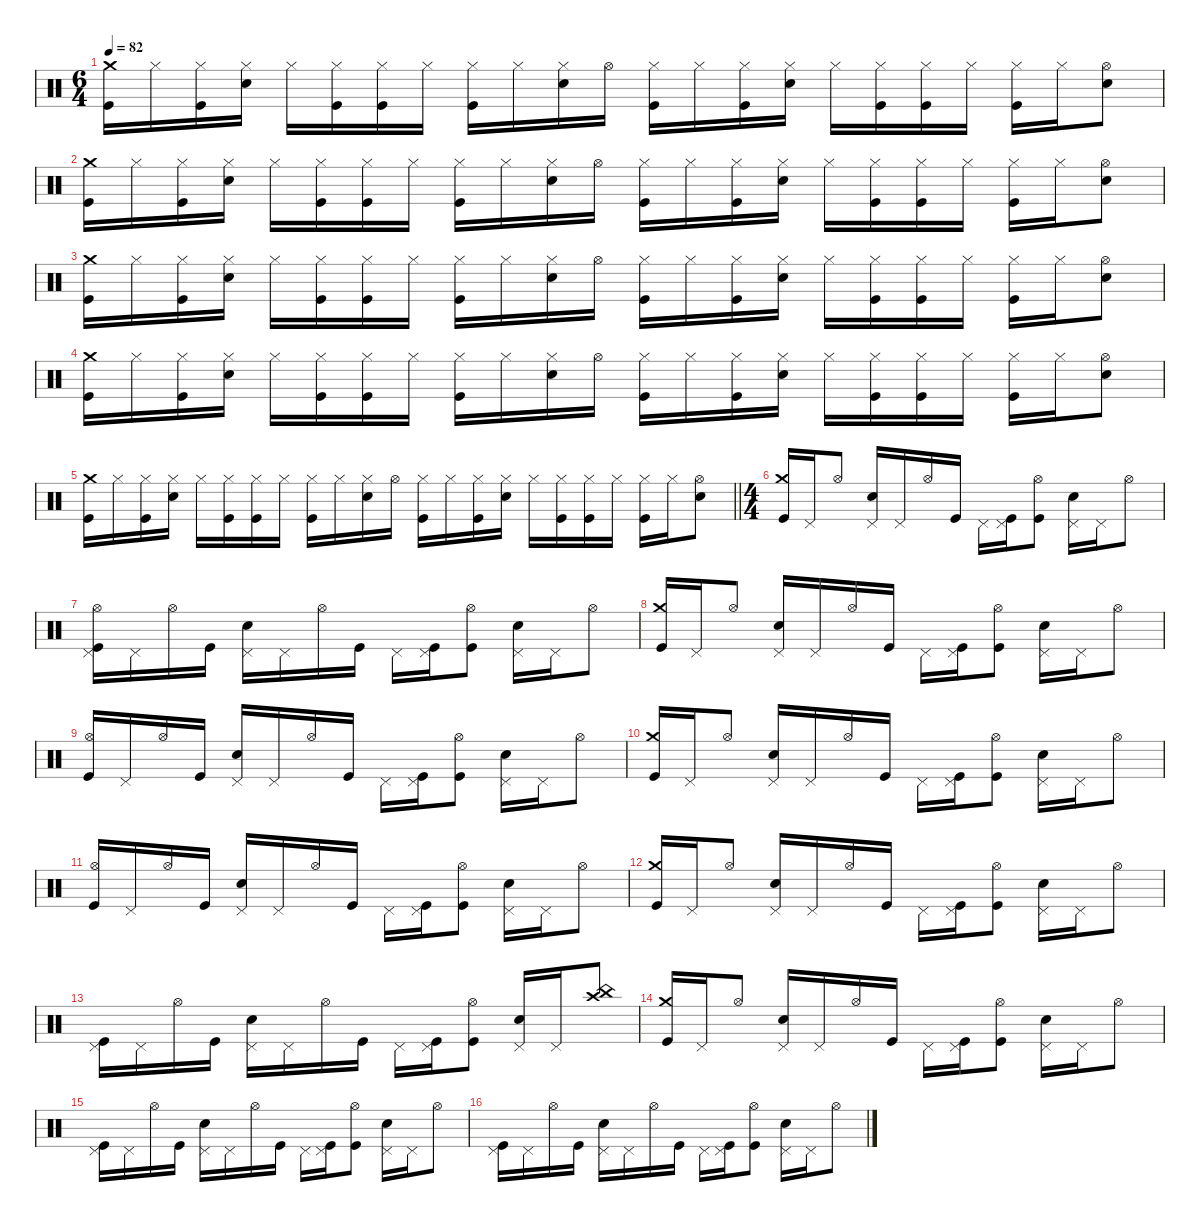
\defaultSystemsLayout 4
\hideDynamics
\bracketExtendMode nobrackets
\singleTrackTrackNamePolicy hidden
\multiTrackTrackNamePolicy hidden
\firstSystemTrackNameMode fullname
\firstSystemTrackNameOrientation horizontal
\otherSystemsTrackNameOrientation horizontal
\track ("Drums" "drm.") {instrument percussion}
\staff {score}
\articulation defaults
\ts (6 4)
\tempo 82
\clef neutral
\ks c
("Crash medium (hit)" "Kick (hit)").16{dy f beam Down} "Hi-Hat (closed)".16{beam Down} ("Hi-Hat (closed)" "Kick (hit)").16{beam Down} ("Hi-Hat (closed)" "Snare (hit) 2").16{beam Down} "Hi-Hat (closed)".16{beam Down} ("Hi-Hat (closed)" "Kick (hit)").16{beam Down} ("Hi-Hat (closed)" "Kick (hit)").16{beam Down} "Hi-Hat (closed)".16{beam Down} ("Hi-Hat (closed)" "Kick (hit)").16{beam Down} "Hi-Hat (closed)".16{beam Down} ("Hi-Hat (closed)" "Snare (hit) 2").16{beam Down} "Hi-Hat (open)".16{beam Down} ("Hi-Hat (closed)" "Kick (hit)").16{beam Down} "Hi-Hat (closed)".16{beam Down} ("Hi-Hat (closed)" "Kick (hit)").16{beam Down} ("Hi-Hat (closed)" "Snare (hit) 2").16{beam Down} "Hi-Hat (closed)".16{beam Down} ("Hi-Hat (closed)" "Kick (hit)").16{beam Down} ("Hi-Hat (closed)" "Kick (hit)").16{beam Down} "Hi-Hat (closed)".16{beam Down} ("Hi-Hat (closed)" "Kick (hit)").16{dy mf beam Down} "Hi-Hat (closed)".16{dy f beam Down} ("Hi-Hat (open)" "Snare (hit) 2").8{beam Down} |
("Crash medium (hit)" "Kick (hit)").16{beam Down} "Hi-Hat (closed)".16{beam Down} ("Hi-Hat (closed)" "Kick (hit)").16{beam Down} ("Hi-Hat (closed)" "Snare (hit) 2").16{beam Down} "Hi-Hat (closed)".16{beam Down} ("Hi-Hat (closed)" "Kick (hit)").16{beam Down} ("Hi-Hat (closed)" "Kick (hit)").16{beam Down} "Hi-Hat (closed)".16{beam Down} ("Hi-Hat (closed)" "Kick (hit)").16{beam Down} "Hi-Hat (closed)".16{beam Down} ("Hi-Hat (closed)" "Snare (hit) 2").16{beam Down} "Hi-Hat (open)".16{beam Down} ("Hi-Hat (closed)" "Kick (hit)").16{beam Down} "Hi-Hat (closed)".16{beam Down} ("Hi-Hat (closed)" "Kick (hit)").16{beam Down} ("Hi-Hat (closed)" "Snare (hit) 2").16{beam Down} "Hi-Hat (closed)".16{beam Down} ("Hi-Hat (closed)" "Kick (hit)").16{beam Down} ("Hi-Hat (closed)" "Kick (hit)").16{beam Down} "Hi-Hat (closed)".16{beam Down} ("Hi-Hat (closed)" "Kick (hit)").16{dy mf beam Down} "Hi-Hat (closed)".16{dy f beam Down} ("Hi-Hat (open)" "Snare (hit) 2").8{beam Down} |
("Crash medium (hit)" "Kick (hit)").16{beam Down} "Hi-Hat (closed)".16{beam Down} ("Hi-Hat (closed)" "Kick (hit)").16{beam Down} ("Hi-Hat (closed)" "Snare (hit) 2").16{beam Down} "Hi-Hat (closed)".16{beam Down} ("Hi-Hat (closed)" "Kick (hit)").16{beam Down} ("Hi-Hat (closed)" "Kick (hit)").16{beam Down} "Hi-Hat (closed)".16{beam Down} ("Hi-Hat (closed)" "Kick (hit)").16{beam Down} "Hi-Hat (closed)".16{beam Down} ("Hi-Hat (closed)" "Snare (hit) 2").16{beam Down} "Hi-Hat (open)".16{beam Down} ("Hi-Hat (closed)" "Kick (hit)").16{beam Down} "Hi-Hat (closed)".16{beam Down} ("Hi-Hat (closed)" "Kick (hit)").16{beam Down} ("Hi-Hat (closed)" "Snare (hit) 2").16{beam Down} "Hi-Hat (closed)".16{beam Down} ("Hi-Hat (closed)" "Kick (hit)").16{beam Down} ("Hi-Hat (closed)" "Kick (hit)").16{beam Down} "Hi-Hat (closed)".16{beam Down} ("Hi-Hat (closed)" "Kick (hit)").16{dy mf beam Down} "Hi-Hat (closed)".16{dy f beam Down} ("Hi-Hat (open)" "Snare (hit) 2").8{beam Down} |
("Crash medium (hit)" "Kick (hit)").16{beam Down} "Hi-Hat (closed)".16{beam Down} ("Hi-Hat (closed)" "Kick (hit)").16{beam Down} ("Hi-Hat (closed)" "Snare (hit) 2").16{beam Down} "Hi-Hat (closed)".16{beam Down} ("Hi-Hat (closed)" "Kick (hit)").16{beam Down} ("Hi-Hat (closed)" "Kick (hit)").16{beam Down} "Hi-Hat (closed)".16{beam Down} ("Hi-Hat (closed)" "Kick (hit)").16{beam Down} "Hi-Hat (closed)".16{beam Down} ("Hi-Hat (closed)" "Snare (hit) 2").16{beam Down} "Hi-Hat (open)".16{beam Down} ("Hi-Hat (closed)" "Kick (hit)").16{beam Down} "Hi-Hat (closed)".16{beam Down} ("Hi-Hat (closed)" "Kick (hit)").16{beam Down} ("Hi-Hat (closed)" "Snare (hit) 2").16{beam Down} "Hi-Hat (closed)".16{beam Down} ("Hi-Hat (closed)" "Kick (hit)").16{beam Down} ("Hi-Hat (closed)" "Kick (hit)").16{beam Down} "Hi-Hat (closed)".16{beam Down} ("Hi-Hat (closed)" "Kick (hit)").16{dy mf beam Down} "Hi-Hat (closed)".16{dy f beam Down} ("Hi-Hat (open)" "Snare (hit) 2").8{beam Down} |
\barLineRight lightlight
("Crash medium (hit)" "Kick (hit)").16{beam Down} "Hi-Hat (closed)".16{beam Down} ("Hi-Hat (closed)" "Kick (hit)").16{beam Down} ("Hi-Hat (closed)" "Snare (hit) 2").16{beam Down} "Hi-Hat (closed)".16{beam Down} ("Hi-Hat (closed)" "Kick (hit)").16{beam Down} ("Hi-Hat (closed)" "Kick (hit)").16{beam Down} "Hi-Hat (closed)".16{beam Down} ("Hi-Hat (closed)" "Kick (hit)").16{beam Down} "Hi-Hat (closed)".16{beam Down} ("Hi-Hat (closed)" "Snare (hit) 2").16{beam Down} "Hi-Hat (open)".16{beam Down} ("Hi-Hat (closed)" "Kick (hit)").16{beam Down} "Hi-Hat (closed)".16{beam Down} ("Hi-Hat (closed)" "Kick (hit)").16{beam Down} ("Hi-Hat (closed)" "Snare (hit) 2").16{beam Down} "Hi-Hat (closed)".16{beam Down} ("Hi-Hat (closed)" "Kick (hit)").16{beam Down} ("Hi-Hat (closed)" "Kick (hit)").16{beam Down} "Hi-Hat (closed)".16{beam Down} ("Hi-Hat (closed)" "Kick (hit)").16{dy mf beam Down} "Hi-Hat (closed)".16{dy f beam Down} ("Hi-Hat (open)" "Snare (hit) 2").8{beam Down} |
\ts (4 4)
\beaming (8 2 2 2 2)
("Crash medium (hit)" "Kick (hit)").16{dy mp beam Up} "Pedal Hi-Hat (hit)".16{dy f beam Up} "Hi-Hat (open)".8{beam Up} ("Pedal Hi-Hat (hit)" "Snare (hit) 2").16{beam Up} "Pedal Hi-Hat (hit)".16{beam Up} "Hi-Hat (open)".16{beam Up} "Kick (hit)".16{beam Up} "Pedal Hi-Hat (hit)".16{beam Down} ("Pedal Hi-Hat (hit)" "Kick (hit)").16{beam Down} ("Hi-Hat (open)" "Kick (hit)").8{beam Down} ("Pedal Hi-Hat (hit)" "Snare (hit) 2").16{beam Down} "Pedal Hi-Hat (hit)".16{beam Down} "Hi-Hat (open)".8{beam Down} |
("Hi-Hat (open)" "Pedal Hi-Hat (hit)" "Kick (hit)").16{beam Down} "Pedal Hi-Hat (hit)".16{beam Down} "Hi-Hat (open)".16{beam Down} "Kick (hit)".16{beam Down} ("Pedal Hi-Hat (hit)" "Snare (hit) 2").16{beam Down} "Pedal Hi-Hat (hit)".16{beam Down} "Hi-Hat (open)".16{beam Down} "Kick (hit)".16{beam Down} "Pedal Hi-Hat (hit)".16{beam Down} ("Pedal Hi-Hat (hit)" "Kick (hit)").16{beam Down} ("Hi-Hat (open)" "Kick (hit)").8{beam Down} ("Pedal Hi-Hat (hit)" "Snare (hit) 2").16{beam Down} "Pedal Hi-Hat (hit)".16{beam Down} "Hi-Hat (open)".8{beam Down} |
("Crash medium (hit)" "Kick (hit)").16{dy mp beam Up} "Pedal Hi-Hat (hit)".16{dy f beam Up} "Hi-Hat (open)".8{beam Up} ("Pedal Hi-Hat (hit)" "Snare (hit) 2").16{beam Up} "Pedal Hi-Hat (hit)".16{beam Up} "Hi-Hat (open)".16{beam Up} "Kick (hit)".16{beam Up} "Pedal Hi-Hat (hit)".16{beam Down} ("Pedal Hi-Hat (hit)" "Kick (hit)").16{beam Down} ("Hi-Hat (open)" "Kick (hit)").8{beam Down} ("Pedal Hi-Hat (hit)" "Snare (hit) 2").16{beam Down} "Pedal Hi-Hat (hit)".16{beam Down} "Hi-Hat (open)".8{beam Down} |
("Hi-Hat (open)" "Kick (hit)").16{beam Up} "Pedal Hi-Hat (hit)".16{beam Up} "Hi-Hat (open)".16{beam Up} "Kick (hit)".16{beam Up} ("Pedal Hi-Hat (hit)" "Snare (hit) 2").16{beam Up} "Pedal Hi-Hat (hit)".16{beam Up} "Hi-Hat (open)".16{beam Up} "Kick (hit)".16{beam Up} "Pedal Hi-Hat (hit)".16{beam Down} ("Pedal Hi-Hat (hit)" "Kick (hit)").16{beam Down} ("Hi-Hat (open)" "Kick (hit)").8{beam Down} ("Pedal Hi-Hat (hit)" "Snare (hit) 2").16{beam Down} "Pedal Hi-Hat (hit)".16{beam Down} "Hi-Hat (open)".8{beam Down} |
("Crash medium (hit)" "Kick (hit)").16{dy mp beam Up} "Pedal Hi-Hat (hit)".16{dy f beam Up} "Hi-Hat (open)".8{beam Up} ("Pedal Hi-Hat (hit)" "Snare (hit) 2").16{beam Up} "Pedal Hi-Hat (hit)".16{beam Up} "Hi-Hat (open)".16{beam Up} "Kick (hit)".16{beam Up} "Pedal Hi-Hat (hit)".16{beam Down} ("Pedal Hi-Hat (hit)" "Kick (hit)").16{beam Down} ("Hi-Hat (open)" "Kick (hit)").8{beam Down} ("Pedal Hi-Hat (hit)" "Snare (hit) 2").16{beam Down} "Pedal Hi-Hat (hit)".16{beam Down} "Hi-Hat (open)".8{beam Down} |
("Hi-Hat (open)" "Kick (hit)").16{beam Up} "Pedal Hi-Hat (hit)".16{beam Up} "Hi-Hat (open)".16{beam Up} "Kick (hit)".16{beam Up} ("Pedal Hi-Hat (hit)" "Snare (hit) 2").16{beam Up} "Pedal Hi-Hat (hit)".16{beam Up} "Hi-Hat (open)".16{beam Up} "Kick (hit)".16{beam Up} "Pedal Hi-Hat (hit)".16{beam Down} ("Pedal Hi-Hat (hit)" "Kick (hit)").16{beam Down} ("Hi-Hat (open)" "Kick (hit)").8{beam Down} ("Pedal Hi-Hat (hit)" "Snare (hit) 2").16{beam Down} "Pedal Hi-Hat (hit)".16{beam Down} "Hi-Hat (open)".8{beam Down} |
("Crash medium (hit)" "Kick (hit)").16{dy mp beam Up} "Pedal Hi-Hat (hit)".16{dy f beam Up} "Hi-Hat (open)".8{beam Up} ("Pedal Hi-Hat (hit)" "Snare (hit) 2").16{beam Up} "Pedal Hi-Hat (hit)".16{beam Up} "Hi-Hat (open)".16{beam Up} "Kick (hit)".16{beam Up} "Pedal Hi-Hat (hit)".16{beam Down} ("Pedal Hi-Hat (hit)" "Kick (hit)").16{beam Down} ("Hi-Hat (open)" "Kick (hit)").8{beam Down} ("Pedal Hi-Hat (hit)" "Snare (hit) 2").16{beam Down} "Pedal Hi-Hat (hit)".16{beam Down} "Hi-Hat (open)".8{beam Down} |
("Pedal Hi-Hat (hit)" "Kick (hit)").16{beam Down} "Pedal Hi-Hat (hit)".16{beam Down} "Hi-Hat (open)".16{beam Down} "Kick (hit)".16{beam Down} ("Pedal Hi-Hat (hit)" "Snare (hit) 2").16{beam Down} "Pedal Hi-Hat (hit)".16{beam Down} "Hi-Hat (open)".16{beam Down} "Kick (hit)".16{beam Down} "Pedal Hi-Hat (hit)".16{beam Down} ("Pedal Hi-Hat (hit)" "Kick (hit)").16{beam Down} ("Hi-Hat (open)" "Kick (hit)").8{beam Down} ("Pedal Hi-Hat (hit)" "Snare (hit) 2").16{beam Up} "Pedal Hi-Hat (hit)".16{beam Up} ("China (hit)" "Crash high (hit)").8{beam Up} |
("Crash medium (hit)" "Kick (hit)").16{dy mp beam Up} "Pedal Hi-Hat (hit)".16{dy f beam Up} "Hi-Hat (open)".8{beam Up} ("Pedal Hi-Hat (hit)" "Snare (hit) 2").16{beam Up} "Pedal Hi-Hat (hit)".16{beam Up} "Hi-Hat (open)".16{beam Up} "Kick (hit)".16{beam Up} "Pedal Hi-Hat (hit)".16{beam Down} ("Pedal Hi-Hat (hit)" "Kick (hit)").16{beam Down} ("Hi-Hat (open)" "Kick (hit)").8{beam Down} ("Pedal Hi-Hat (hit)" "Snare (hit) 2").16{beam Down} "Pedal Hi-Hat (hit)".16{beam Down} "Hi-Hat (open)".8{beam Down} |
("Pedal Hi-Hat (hit)" "Kick (hit)").16{beam Down} "Pedal Hi-Hat (hit)".16{beam Down} "Hi-Hat (open)".16{beam Down} "Kick (hit)".16{beam Down} ("Pedal Hi-Hat (hit)" "Snare (hit) 2").16{beam Down} "Pedal Hi-Hat (hit)".16{beam Down} "Hi-Hat (open)".16{beam Down} "Kick (hit)".16{beam Down} "Pedal Hi-Hat (hit)".16{beam Down} ("Pedal Hi-Hat (hit)" "Kick (hit)").16{beam Down} ("Hi-Hat (open)" "Kick (hit)").8{beam Down} ("Pedal Hi-Hat (hit)" "Snare (hit) 2").16{beam Down} "Pedal Hi-Hat (hit)".16{beam Down} "Hi-Hat (open)".8{beam Down} |
("Pedal Hi-Hat (hit)" "Kick (hit)").16{beam Down} "Pedal Hi-Hat (hit)".16{beam Down} "Hi-Hat (open)".16{beam Down} "Kick (hit)".16{beam Down} ("Pedal Hi-Hat (hit)" "Snare (hit) 2").16{beam Down} "Pedal Hi-Hat (hit)".16{beam Down} "Hi-Hat (open)".16{beam Down} "Kick (hit)".16{beam Down} "Pedal Hi-Hat (hit)".16{beam Down} ("Pedal Hi-Hat (hit)" "Kick (hit)").16{beam Down} ("Hi-Hat (open)" "Kick (hit)").8{beam Down} ("Pedal Hi-Hat (hit)" "Snare (hit) 2").16{beam Down} "Pedal Hi-Hat (hit)".16{beam Down} "Hi-Hat (open)".8{beam Down}
